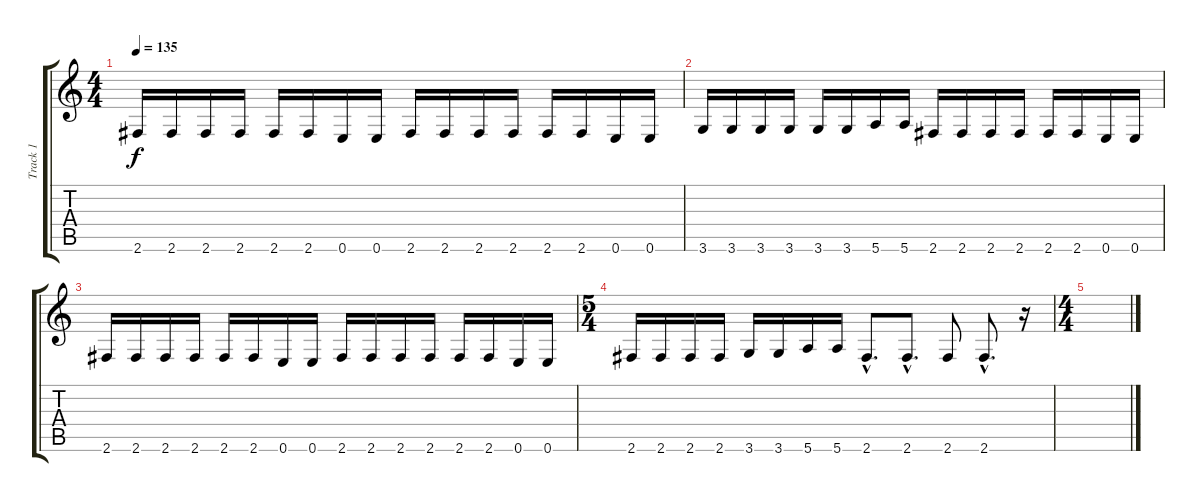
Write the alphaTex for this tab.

\track ("Track 1" "Track 1") {instrument distortionguitar}
\staff {score tabs}
\tuning (E4 B3 G3 D3 A2 E2) {hide}
\ts (4 4)
\tempo 135
\clef g2
\ks c
2.6.16{dy f} 2.6.16 2.6.16 2.6.16 2.6.16 2.6.16 0.6.16 0.6.16 2.6.16 2.6.16 2.6.16 2.6.16 2.6.16 2.6.16 0.6.16 0.6.16 |
3.6.16 3.6.16 3.6.16 3.6.16 3.6.16 3.6.16 5.6.16 5.6.16 2.6.16 2.6.16 2.6.16 2.6.16 2.6.16 2.6.16 0.6.16 0.6.16 |
2.6.16 2.6.16 2.6.16 2.6.16 2.6.16 2.6.16 0.6.16 0.6.16 2.6.16 2.6.16 2.6.16 2.6.16 2.6.16 2.6.16 0.6.16 0.6.16 |
\ts (5 4)
2.6.16 2.6.16 2.6.16 2.6.16 3.6.16 3.6.16 5.6.16 5.6.16 2.6{hac}.8{d} 2.6{hac}.8{d} 2.6.8 2.6{hac}.8{d} r.16 |
\ts (4 4)
